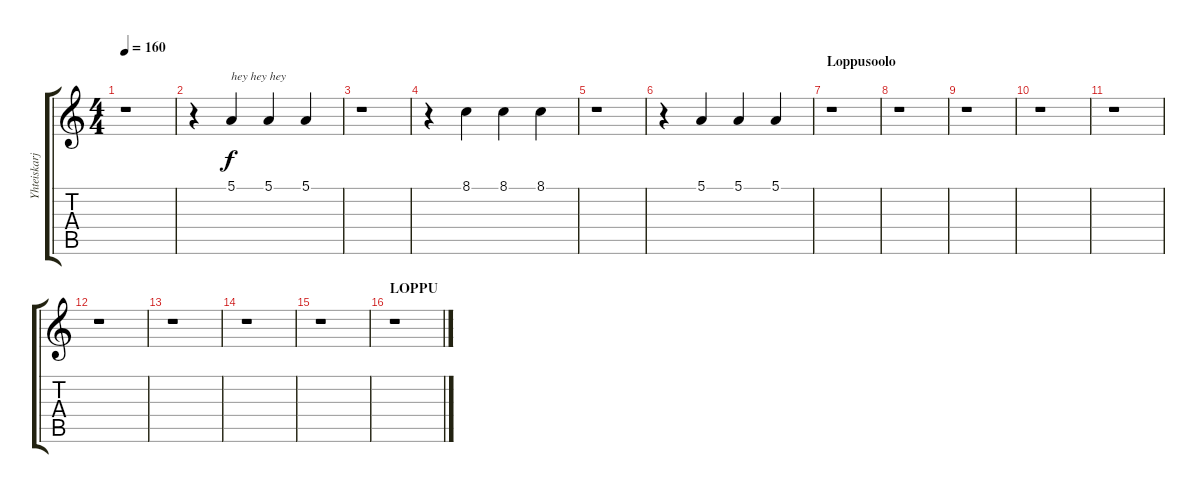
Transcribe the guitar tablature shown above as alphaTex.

\track ("Yhteiskarjunta :D" "Yhteiskarj") {instrument lead7fifths}
\staff {score tabs}
\tuning (E4 B3 G3 D3 A2 E2) {hide}
\ts (4 4)
\tempo 160
\clef g2
\ks c
r.1{dy f} |
r.4 5.1.4{txt "hey hey hey"} 5.1.4 5.1.4 |
r.1 |
r.4 8.1.4 8.1.4 8.1.4 |
r.1 |
r.4 5.1.4 5.1.4 5.1.4 |
\section ("" "Loppusoolo")
r.1 |
r.1 |
r.1 |
r.1 |
r.1 |
r.1 |
r.1 |
r.1 |
r.1 |
\section ("" "LOPPU")
r.1
